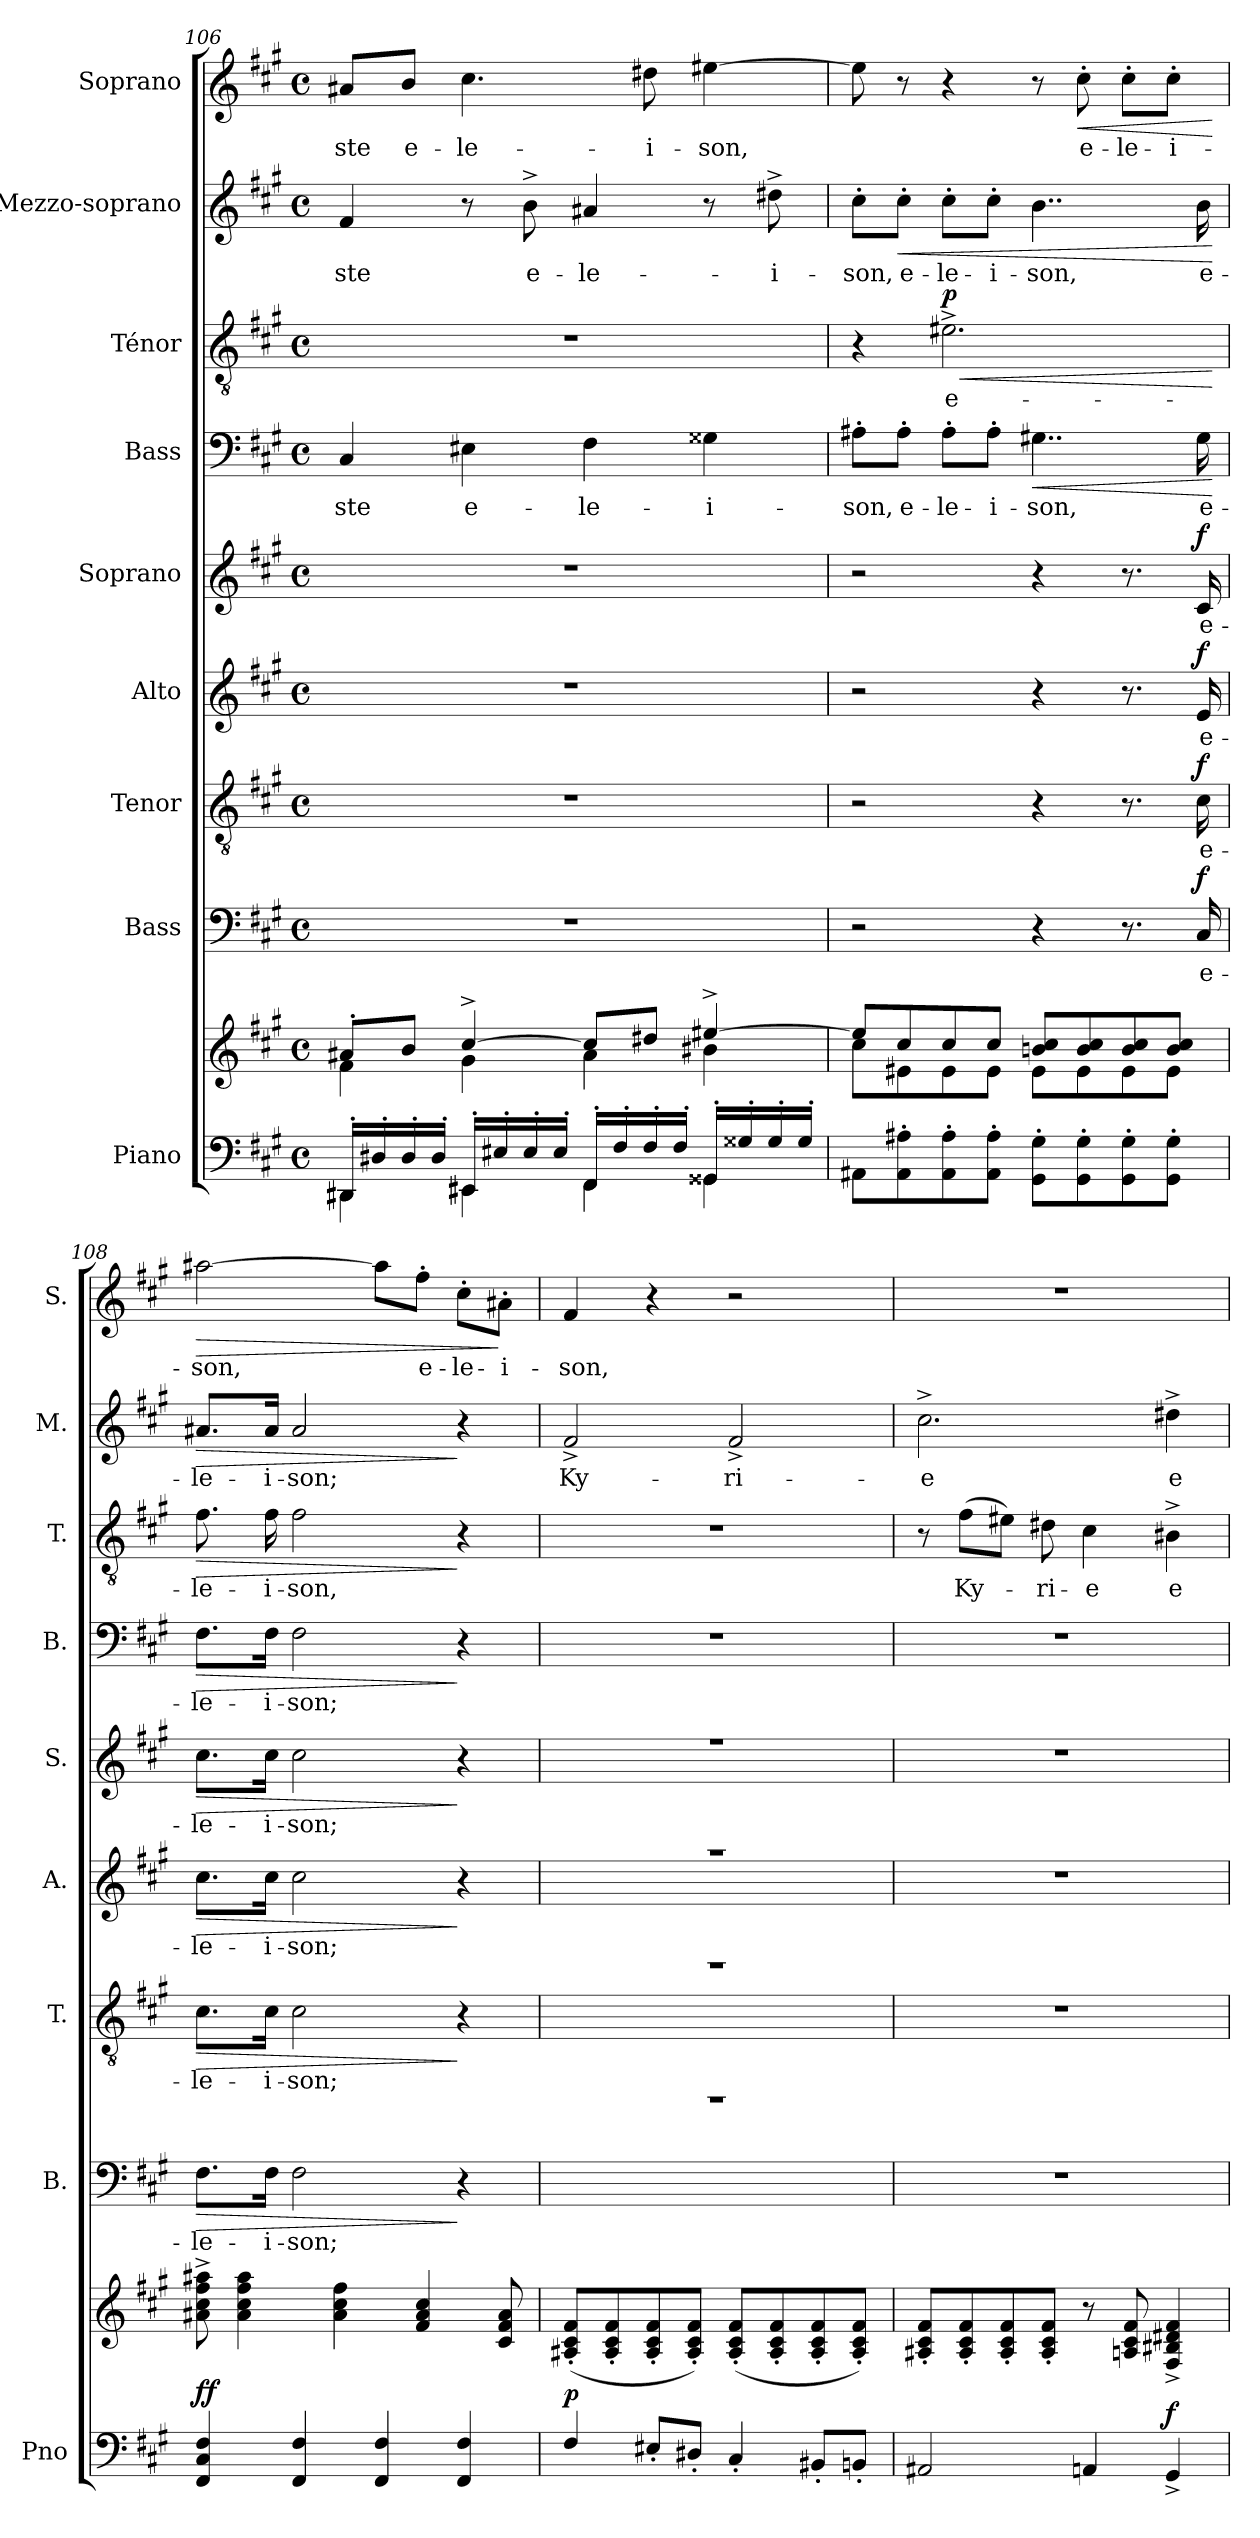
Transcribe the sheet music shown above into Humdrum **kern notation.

**kern	**kern	**dynam	**kern	**text	**dynam	**kern	**text	**dynam	**kern	**text	**dynam	**kern	**text	**dynam	**kern	**text	**dynam	**kern	**text	**dynam	**kern	**text	**dynam	**kern	**text	**dynam
*part9	*part9	*part9	*part8	*part8	*part8	*part7	*part7	*part7	*part6	*part6	*part6	*part5	*part5	*part5	*part4	*part4	*part4	*part3	*part3	*part3	*part2	*part2	*part2	*part1	*part1	*part1
*staff10	*staff9	*staff9/10	*staff8	*staff8	*staff8	*staff7	*staff7	*staff7	*staff6	*staff6	*staff6	*staff5	*staff5	*staff5	*staff4	*staff4	*staff4	*staff3	*staff3	*staff3	*staff2	*staff2	*staff2	*staff1	*staff1	*staff1
*I"Piano	*	*	*I"Bass	*	*	*I"Tenor	*	*	*I"Alto	*	*	*I"Soprano	*	*	*I"Bass	*	*	*I"Ténor	*	*	*I"Mezzo-soprano	*	*	*I"Soprano	*	*
*I'Pno	*	*	*I'B.	*	*	*I'T.	*	*	*I'A.	*	*	*I'S.	*	*	*I'B.	*	*	*I'T.	*	*	*I'M.	*	*	*I'S.	*	*
*clefF4	*clefG2	*	*clefF4	*	*	*clefGv2	*	*	*clefG2	*	*	*clefG2	*	*	*clefF4	*	*	*clefGv2	*	*	*clefG2	*	*	*clefG2	*	*
*	*	*	*	*	*	*	*	*	*ITrd2c3	*	*	*	*	*	*	*	*	*	*	*	*	*	*	*	*	*
*k[f#c#g#]	*k[f#c#g#]	*	*k[f#c#g#]	*	*	*k[f#c#g#]	*	*	*k[f#c#g#d#a#e#]	*	*	*k[f#c#g#]	*	*	*k[f#c#g#]	*	*	*k[f#c#g#]	*	*	*k[f#c#g#]	*	*	*k[f#c#g#]	*	*
*M4/4	*M4/4	*	*M4/4	*	*	*M4/4	*	*	*M4/4	*	*	*M4/4	*	*	*M4/4	*	*	*M4/4	*	*	*M4/4	*	*	*M4/4	*	*
*met(c)	*met(c)	*	*met(c)	*	*	*met(c)	*	*	*met(c)	*	*	*met(c)	*	*	*met(c)	*	*	*met(c)	*	*	*met(c)	*	*	*met(c)	*	*
=106	=106	=106	=106	=106	=106	=106	=106	=106	=106	=106	=106	=106	=106	=106	=106	=106	=106	=106	=106	=106	=106	=106	=106	=106	=106	=106
*^	*^	*	*	*	*	*	*	*	*	*	*	*	*	*	*	*	*	*	*	*	*	*	*	*	*	*
!	!	!	!	!	!	!	!	!	!	!	!	!	!	!	!	!	!	!LO:LY:b	!	!	!	!	!	!LO:LY:b	!	!	!LO:LY:b	!
16DD#X'/LL	4DD#\	8a#X'/L	4f#\	.	1r	.	.	1r	.	.	1r	.	.	1r	.	.	4C#/	-ste	.	1r	.	.	4f#/	-ste	.	8a#X/L	-ste	.
16D#X'/	.	.	.	.	.	.	.	.	.	.	.	.	.	.	.	.	.	.	.	.	.	.	.	.	.	.	.	.
!	!	!	!	!	!	!	!	!	!	!	!	!	!	!	!	!	!	!	!	!	!	!	!	!	!	!	!LO:LY:b	!
16D#'/	.	8b/J	.	.	.	.	.	.	.	.	.	.	.	.	.	.	.	.	.	.	.	.	.	.	.	8b/J	e-	.
16D#'/JJ	.	.	.	.	.	.	.	.	.	.	.	.	.	.	.	.	.	.	.	.	.	.	.	.	.	.	.	.
!	!	!	!	!	!	!	!	!	!	!	!	!	!	!	!	!	!	!LO:LY:b	!	!	!	!	!	!	!	!	!LO:LY:b	!
16EE#X'/LL	4EE#\	[4cc#^/	4g#\	.	.	.	.	.	.	.	.	.	.	.	.	.	4E#X\	e-	.	.	.	.	8r	.	.	4.cc#\	-le-	.
16E#X'/	.	.	.	.	.	.	.	.	.	.	.	.	.	.	.	.	.	.	.	.	.	.	.	.	.	.	.	.
!	!	!	!	!	!	!	!	!	!	!	!	!	!	!	!	!	!	!	!	!	!	!	!	!LO:LY:b	!	!	!	!
16E#'/	.	.	.	.	.	.	.	.	.	.	.	.	.	.	.	.	.	.	.	.	.	.	8b^\	e-	.	.	.	.
16E#'/JJ	.	.	.	.	.	.	.	.	.	.	.	.	.	.	.	.	.	.	.	.	.	.	.	.	.	.	.	.
!	!	!	!	!	!	!	!	!	!	!	!	!	!	!	!	!	!	!LO:LY:b	!	!	!	!	!	!LO:LY:b	!	!	!	!
16FF#'/LL	4FF#\	8cc#/L]	4a#\	.	.	.	.	.	.	.	.	.	.	.	.	.	4F#\	-le-	.	.	.	.	4a#X/	-le-	.	.	.	.
16F#'/	.	.	.	.	.	.	.	.	.	.	.	.	.	.	.	.	.	.	.	.	.	.	.	.	.	.	.	.
!	!	!	!	!	!	!	!	!	!	!	!	!	!	!	!	!	!	!	!	!	!	!	!	!	!	!	!LO:LY:b	!
16F#'/	.	8dd#X/J	.	.	.	.	.	.	.	.	.	.	.	.	.	.	.	.	.	.	.	.	.	.	.	8dd#X\	-i-	.
16F#'/JJ	.	.	.	.	.	.	.	.	.	.	.	.	.	.	.	.	.	.	.	.	.	.	.	.	.	.	.	.
!	!	!	!	!	!	!	!	!	!	!	!	!	!	!	!	!	!	!LO:LY:b	!	!	!	!	!	!	!	!	!LO:LY:b	!
16GG##X'/LL	4GG##\	[4ee#X^/	4b#X\	.	.	.	.	.	.	.	.	.	.	.	.	.	4G##X\	-i-	.	.	.	.	8r	.	.	[4ee#X\	-son,	.
16G##X'/	.	.	.	.	.	.	.	.	.	.	.	.	.	.	.	.	.	.	.	.	.	.	.	.	.	.	.	.
!	!	!	!	!	!	!	!	!	!	!	!	!	!	!	!	!	!	!	!	!	!	!	!	!LO:LY:b	!	!	!	!
16G##'/	.	.	.	.	.	.	.	.	.	.	.	.	.	.	.	.	.	.	.	.	.	.	8dd#X^\	-i-	.	.	.	.
16G##'/JJ	.	.	.	.	.	.	.	.	.	.	.	.	.	.	.	.	.	.	.	.	.	.	.	.	.	.	.	.
*v	*v	*	*	*	*	*	*	*	*	*	*	*	*	*	*	*	*	*	*	*	*	*	*	*	*	*	*	*
=107	=107	=107	=107	=107	=107	=107	=107	=107	=107	=107	=107	=107	=107	=107	=107	=107	=107	=107	=107	=107	=107	=107	=107	=107	=107	=107	=107
!	!	!	!	!	!	!	!	!	!	!	!	!	!	!	!	!	!LO:LY:b	!	!	!	!	!	!LO:LY:b	!	!	!	!
8AA#X\L	8ee#/L]	8cc#\L	.	2r	.	.	2r	.	.	2r	.	.	2r	.	.	8A#X'\L	-son,	.	4r	.	.	8cc#'\L	-son,	.	8ee#\]	.	.
!	!	!	!	!	!	!	!	!	!	!	!	!	!	!	!	!	!LO:LY:b	!	!	!	!	!	!LO:LY:b	!LO:HP:b	!	!	!
8AA#\' 8A#X\'	8cc#/	8e#X\	.	.	.	.	.	.	.	.	.	.	.	.	.	8A#'\J	e-	.	.	.	.	8cc#'\J	e-	<	8r	.	.
!	!	!	!	!	!	!	!	!	!	!	!	!	!	!	!	!	!LO:LY:b	!	!	!LO:LY:b	!LO:HP:b	!	!LO:LY:b	!	!	!	!
!	!	!	!	!	!	!	!	!	!	!	!	!	!	!	!	!	!	!	!	!	!LO:DY:n=1:a	!	!	!	!	!	!
8AA#\' 8A#\'	8cc#/	8e#\	.	.	.	.	.	.	.	.	.	.	.	.	.	8A#'\L	-le-	.	2.e#X^\	e-	< p	8cc#'\L	-le-	.	4r	.	.
!	!	!	!	!	!	!	!	!	!	!	!	!	!	!	!	!	!LO:LY:b	!	!	!	!	!	!LO:LY:b	!	!	!	!
8AA#\' 8A#\'J	8cc#/J	8e#\J	.	.	.	.	.	.	.	.	.	.	.	.	.	8A#'\J	-i-	.	.	.	.	8cc#'\J	-i-	.	.	.	.
!	!	!	!	!	!	!	!	!	!	!	!	!	!	!	!	!	!LO:LY:b	!LO:HP:b	!	!	!	!	!LO:LY:b	!	!	!	!
8GG#\' 8G#\'L	8bn/ 8cc#/L	8e#\L	.	4r	.	.	4r	.	.	4r	.	.	4r	.	.	4..G#X\	-son,	<	.	.	.	4..b\	-son,	.	8r	.	.
!	!	!	!	!	!	!	!	!	!	!	!	!	!	!	!	!	!	!	!	!	!	!	!	!	!	!LO:LY:b	!LO:HP:b
8GG#\' 8G#\'	8b/ 8cc#/	8e#\	.	.	.	.	.	.	.	.	.	.	.	.	.	.	.	.	.	.	.	.	.	.	8cc#'\	e-	<
!	!	!	!	!	!	!	!	!	!	!	!	!	!	!	!	!	!	!	!	!	!	!	!	!	!	!LO:LY:b	!
8GG#\' 8G#\'	8b/ 8cc#/	8e#\	.	8.r	.	.	8.r	.	.	8.r	.	.	8.r	.	.	.	.	.	.	.	.	.	.	.	8cc#'\L	-le-	.
!	!	!	!	!	!	!	!	!	!	!	!	!	!	!	!	!	!	!	!	!	!	!	!	!	!	!LO:LY:b	!
8GG#\' 8G#\'J	8b/ 8cc#/J	8e#\J	.	.	.	.	.	.	.	.	.	.	.	.	.	.	.	.	.	.	.	.	.	.	8cc#'\J	-i-	.
!	!	!	!	!	!LO:LY:b	!LO:DY:a	!	!LO:LY:b	!LO:DY:a	!	!LO:LY:b	!LO:DY:a	!	!LO:LY:b	!LO:DY:a	!	!LO:LY:b	!	!	!	!	!	!LO:LY:b	!	!	!	!
.	.	.	.	16C#/	e-	f	16c#\	e-	f	16c#i/	e-	f	16c#/	e-	f	16G#\	e-	.	.	.	.	16b\	e-	.	.	.	.
*	*v	*v	*	*	*	*	*	*	*	*	*	*	*	*	*	*	*	*	*	*	*	*	*	*	*	*	*
.	.	.	.	.	.	.	.	.	.	.	.	.	.	.	.	.	[	.	.	[	.	.	[	.	.	[
=108	=108	=108	=108	=108	=108	=108	=108	=108	=108	=108	=108	=108	=108	=108	=108	=108	=108	=108	=108	=108	=108	=108	=108	=108	=108	=108
!	!	!LO:DY:a=2	!	!LO:LY:b	!LO:HP:b	!	!LO:LY:b	!LO:HP:b	!	!LO:LY:b	!LO:HP:b	!	!LO:LY:b	!LO:HP:b	!	!LO:LY:b	!LO:HP:b	!	!LO:LY:b	!LO:HP:b	!	!LO:LY:b	!LO:HP:b	!	!LO:LY:b	!LO:HP:b
4FF#/ 4C#/ 4F#/	8a#X\^ 8cc#\^ 8ff#\^ 8aa#X\^	ff	8.F#\L	-le-	>	8.c#\L	-le-	>	8.a#i\L	-le-	>	8.cc#\L	-le-	>	8.F#\L	-le-	>	8.f#\	-le-	>	8.a#X/L	-le-	>	[2aa#X\	-son,	>
.	4a#\ 4cc#\ 4ff#\ 4aa#\	.	.	.	.	.	.	.	.	.	.	.	.	.	.	.	.	.	.	.	.	.	.	.	.	.
!	!	!	!	!LO:LY:b	!	!	!LO:LY:b	!	!	!LO:LY:b	!	!	!LO:LY:b	!	!	!LO:LY:b	!	!	!LO:LY:b	!	!	!LO:LY:b	!	!	!	!
.	.	.	16F#\Jk	-i-	.	16c#\Jk	-i-	.	16a#i\Jk	-i-	.	16cc#\Jk	-i-	.	16F#\Jk	-i-	.	16f#\	-i-	.	16a#/Jk	-i-	.	.	.	.
!	!	!	!	!LO:LY:b	!	!	!LO:LY:b	!	!	!LO:LY:b	!	!	!LO:LY:b	!	!	!LO:LY:b	!	!	!LO:LY:b	!	!	!LO:LY:b	!	!	!	!
4FF#/ 4F#/	.	.	2F#\	-son;	.	2c#\	-son;	.	2a#i\	-son;	.	2cc#\	-son;	.	2F#\	-son;	.	2f#\	-son,	.	2a#/	-son;	.	.	.	.
.	4a#\ 4cc#\ 4ff#\	.	.	.	.	.	.	.	.	.	.	.	.	.	.	.	.	.	.	.	.	.	.	.	.	.
4FF#/ 4F#/	.	.	.	.	.	.	.	.	.	.	.	.	.	.	.	.	.	.	.	.	.	.	.	8aa#\L]	.	.
!	!	!	!	!	!	!	!	!	!	!	!	!	!	!	!	!	!	!	!	!	!	!	!	!	!LO:LY:b	!
.	4f#/ 4a#/ 4cc#/	.	.	.	.	.	.	.	.	.	.	.	.	.	.	.	.	.	.	.	.	.	.	8ff#'\J	e-	.
!	!	!	!	!	!	!	!	!	!	!	!	!	!	!	!	!	!	!	!	!	!	!	!	!	!LO:LY:b	!
4FF#/ 4F#/	.	.	4r	.	]	4r	.	]	4r	.	]	4r	.	]	4r	.	]	4r	.	]	4r	.	]	8cc#'\L	-le-	.
!	!	!	!	!	!	!	!	!	!	!	!	!	!	!	!	!	!	!	!	!	!	!	!	!	!LO:LY:b	!
.	8c#/ 8f#/ 8a#/	.	.	.	.	.	.	.	.	.	.	.	.	.	.	.	.	.	.	.	.	.	.	8a#X'\J	-i-	]
!!LO:PB:g=z
=109	=109	=109	=109	=109	=109	=109	=109	=109	=109	=109	=109	=109	=109	=109	=109	=109	=109	=109	=109	=109	=109	=109	=109	=109	=109	=109
*	*	*	*^	*	*	*^	*	*	*^	*	*	*^	*	*	*	*	*	*	*	*	*	*	*	*	*	*
!	!	!LO:DY:a=2	!	!	!	!	!	!	!	!	!	!	!	!	!	!	!	!	!	!	!	!	!	!	!	!LO:LY:b	!	!	!LO:LY:b	!
4F#/	(>8A#X/' 8c#/' 8f#/'L	p	1r	1ayy	.	.	1r	1ayy	.	.	1r	1aniyy	.	.	1r	1ayy	.	.	1r	.	.	1r	.	.	2f#^/	Ky-	.	4f#/	-son,	.
.	8A#/' 8c#/' 8f#/'	.	.	.	.	.	.	.	.	.	.	.	.	.	.	.	.	.	.	.	.	.	.	.	.	.	.	.	.	.
8E#X'/L	8A#/' 8c#/' 8f#/'	.	.	.	.	.	.	.	.	.	.	.	.	.	.	.	.	.	.	.	.	.	.	.	.	.	.	4r	.	.
8D#X'/J	8A#/' 8c#/' 8f#/'J)	.	.	.	.	.	.	.	.	.	.	.	.	.	.	.	.	.	.	.	.	.	.	.	.	.	.	.	.	.
!	!	!	!	!	!	!	!	!	!	!	!	!	!	!	!	!	!	!	!	!	!	!	!	!	!	!LO:LY:b	!	!	!	!
4C#'/	(>8A#/' 8c#/' 8f#/'L	.	.	.	.	.	.	.	.	.	.	.	.	.	.	.	.	.	.	.	.	.	.	.	2f#^/	-ri-	.	2r	.	.
.	8A#/' 8c#/' 8f#/'	.	.	.	.	.	.	.	.	.	.	.	.	.	.	.	.	.	.	.	.	.	.	.	.	.	.	.	.	.
8BB#X'/L	8A#/' 8c#/' 8f#/'	.	.	.	.	.	.	.	.	.	.	.	.	.	.	.	.	.	.	.	.	.	.	.	.	.	.	.	.	.
8BBn'/J	8A#/' 8c#/' 8f#/'J)	.	.	.	.	.	.	.	.	.	.	.	.	.	.	.	.	.	.	.	.	.	.	.	.	.	.	.	.	.
*	*	*	*v	*v	*	*	*	*	*	*	*v	*v	*	*	*v	*v	*	*	*	*	*	*	*	*	*	*	*	*	*	*
*	*	*	*	*	*	*v	*v	*	*	*	*	*	*	*	*	*	*	*	*	*	*	*	*	*	*	*	*
=110	=110	=110	=110	=110	=110	=110	=110	=110	=110	=110	=110	=110	=110	=110	=110	=110	=110	=110	=110	=110	=110	=110	=110	=110	=110	=110
!	!	!	!	!	!	!	!	!	!	!	!	!	!	!	!	!	!	!	!	!	!	!LO:LY:b	!	!	!	!
2AA#X/	8A#X/' 8c#/' 8f#/'L	.	1r	.	.	1r	.	.	1r	.	.	1r	.	.	1r	.	.	8r	.	.	2.cc#^\	-e	.	1r	.	.
!	!	!	!	!	!	!	!	!	!	!	!	!	!	!	!	!	!	!	!LO:LY:b	!	!	!	!	!	!	!
.	8A#/' 8c#/' 8f#/'	.	.	.	.	.	.	.	.	.	.	.	.	.	.	.	.	(8f#\L	Ky-	.	.	.	.	.	.	.
.	8A#/' 8c#/' 8f#/'	.	.	.	.	.	.	.	.	.	.	.	.	.	.	.	.	8e#X\J)	.	.	.	.	.	.	.	.
!	!	!	!	!	!	!	!	!	!	!	!	!	!	!	!	!	!	!	!LO:LY:b	!	!	!	!	!	!	!
.	8A#/' 8c#/' 8f#/'J	.	.	.	.	.	.	.	.	.	.	.	.	.	.	.	.	8d#X\	-ri-	.	.	.	.	.	.	.
!	!	!	!	!	!	!	!	!	!	!	!	!	!	!	!	!	!	!	!LO:LY:b	!	!	!	!	!	!	!
4AAn/	8r	.	.	.	.	.	.	.	.	.	.	.	.	.	.	.	.	4c#\	-e	.	.	.	.	.	.	.
.	8An/ 8c#/ 8f#/	.	.	.	.	.	.	.	.	.	.	.	.	.	.	.	.	.	.	.	.	.	.	.	.	.
!	!	!LO:DY:a=2	!	!	!	!	!	!	!	!	!	!	!	!	!	!	!	!	!LO:LY:b	!	!	!LO:LY:b	!	!	!	!
4GG#^/	4F#/^ 4B#X/^ 4d#X/^ 4f#/^	f	.	.	.	.	.	.	.	.	.	.	.	.	.	.	.	4B#X^\	e-	.	4dd#X^\	e-	.	.	.	.
=	=	=	=	=	=	=	=	=	=	=	=	=	=	=	=	=	=	=	=	=	=	=	=	=	=	=
*-	*-	*-	*-	*-	*-	*-	*-	*-	*-	*-	*-	*-	*-	*-	*-	*-	*-	*-	*-	*-	*-	*-	*-	*-	*-	*-
